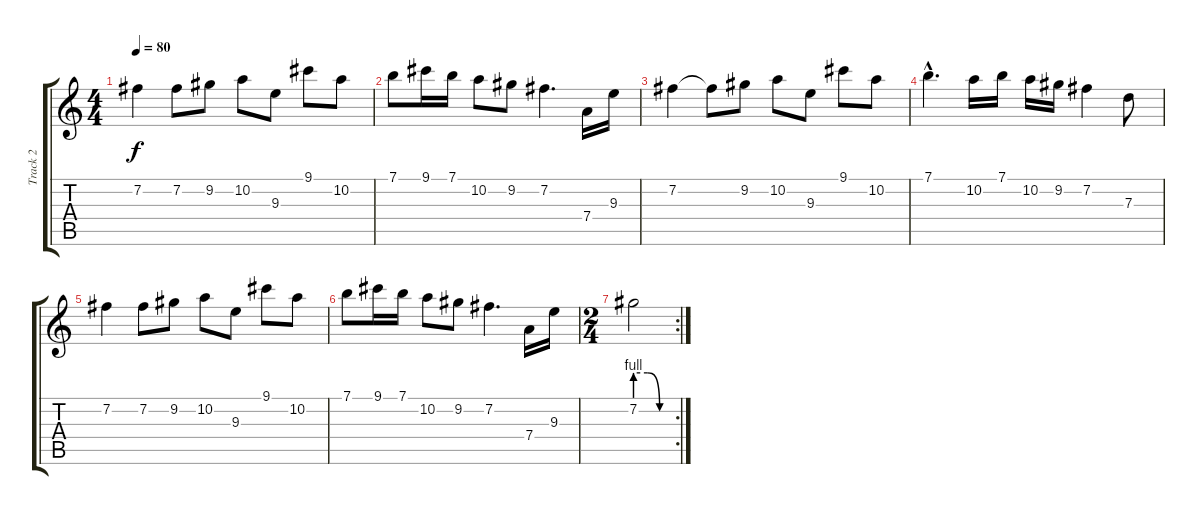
\track ("Track 2" "Track 2") {instrument acousticguitarnylon}
\staff {score tabs}
\tuning (E4 B3 G3 D3 A2 E2) {hide}
\ts (4 4)
\tempo 80
\clef g2
\ks c
7.2.4{dy f} 7.2.8 9.2.8 10.2.8 9.3.8 9.1.8 10.2.8 |
7.1.8 9.1.16 7.1.16 10.2.8 9.2.8 7.2.4{d} 7.4.16 9.3.16 |
7.2.4 7.2{t}.8 9.2.8 10.2.8 9.3.8 9.1.8 10.2.8 |
7.1{hac}.4{d} 10.2.16 7.1.16 10.2.16 9.2.16 7.2.4 7.3.8 |
7.2.4 7.2.8 9.2.8 10.2.8 9.3.8 9.1.8 10.2.8 |
7.1.8 9.1.16 7.1.16 10.2.8 9.2.8 7.2.4{d} 7.4.16 9.3.16 |
\rc 2
\ts (2 4)
7.2{be (custom 0 4 20 4 40 0 60 0)}.2
